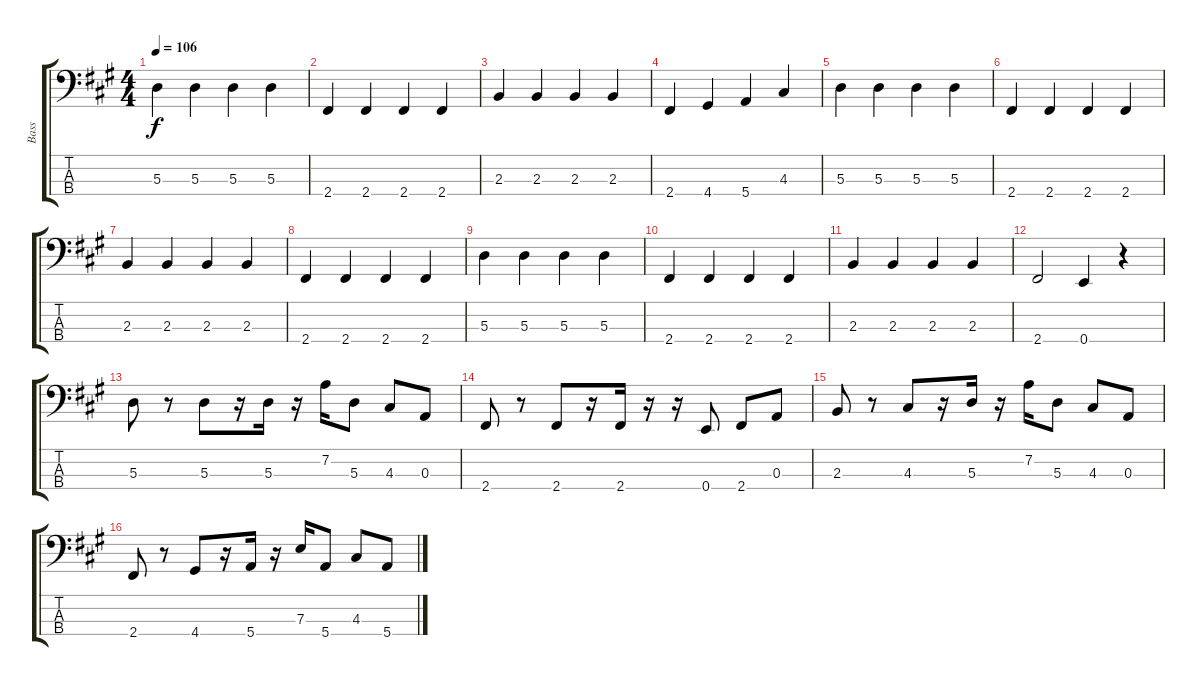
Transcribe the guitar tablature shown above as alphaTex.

\track ("Bass" "Bass") {instrument electricbassfinger}
\staff {score tabs}
\tuning (G2 D2 A1 E1) {hide}
\ts (4 4)
\tempo 106
\clef f4
\ks a
5.3.4{dy f} 5.3.4 5.3.4 5.3.4 |
2.4.4 2.4.4 2.4.4 2.4.4 |
2.3.4 2.3.4 2.3.4 2.3.4 |
2.4.4 4.4.4 5.4.4 4.3.4 |
5.3.4 5.3.4 5.3.4 5.3.4 |
2.4.4 2.4.4 2.4.4 2.4.4 |
2.3.4 2.3.4 2.3.4 2.3.4 |
2.4.4 2.4.4 2.4.4 2.4.4 |
5.3.4 5.3.4 5.3.4 5.3.4 |
2.4.4 2.4.4 2.4.4 2.4.4 |
2.3.4 2.3.4 2.3.4 2.3.4 |
2.4.2 0.4.4 r.4 |
5.3.8 r.8 5.3.8 r.16 5.3.16 r.16 7.2.16 5.3.8 4.3.8 0.3.8 |
2.4.8 r.8 2.4.8 r.16 2.4.16 r.16 r.16 0.4.8 2.4.8 0.3.8 |
2.3.8 r.8 4.3.8 r.16 5.3.16 r.16 7.2.16 5.3.8 4.3.8 0.3.8 |
2.4.8 r.8 4.4.8 r.16 5.4.16 r.16 7.3.16 5.4.8 4.3.8 5.4.8
